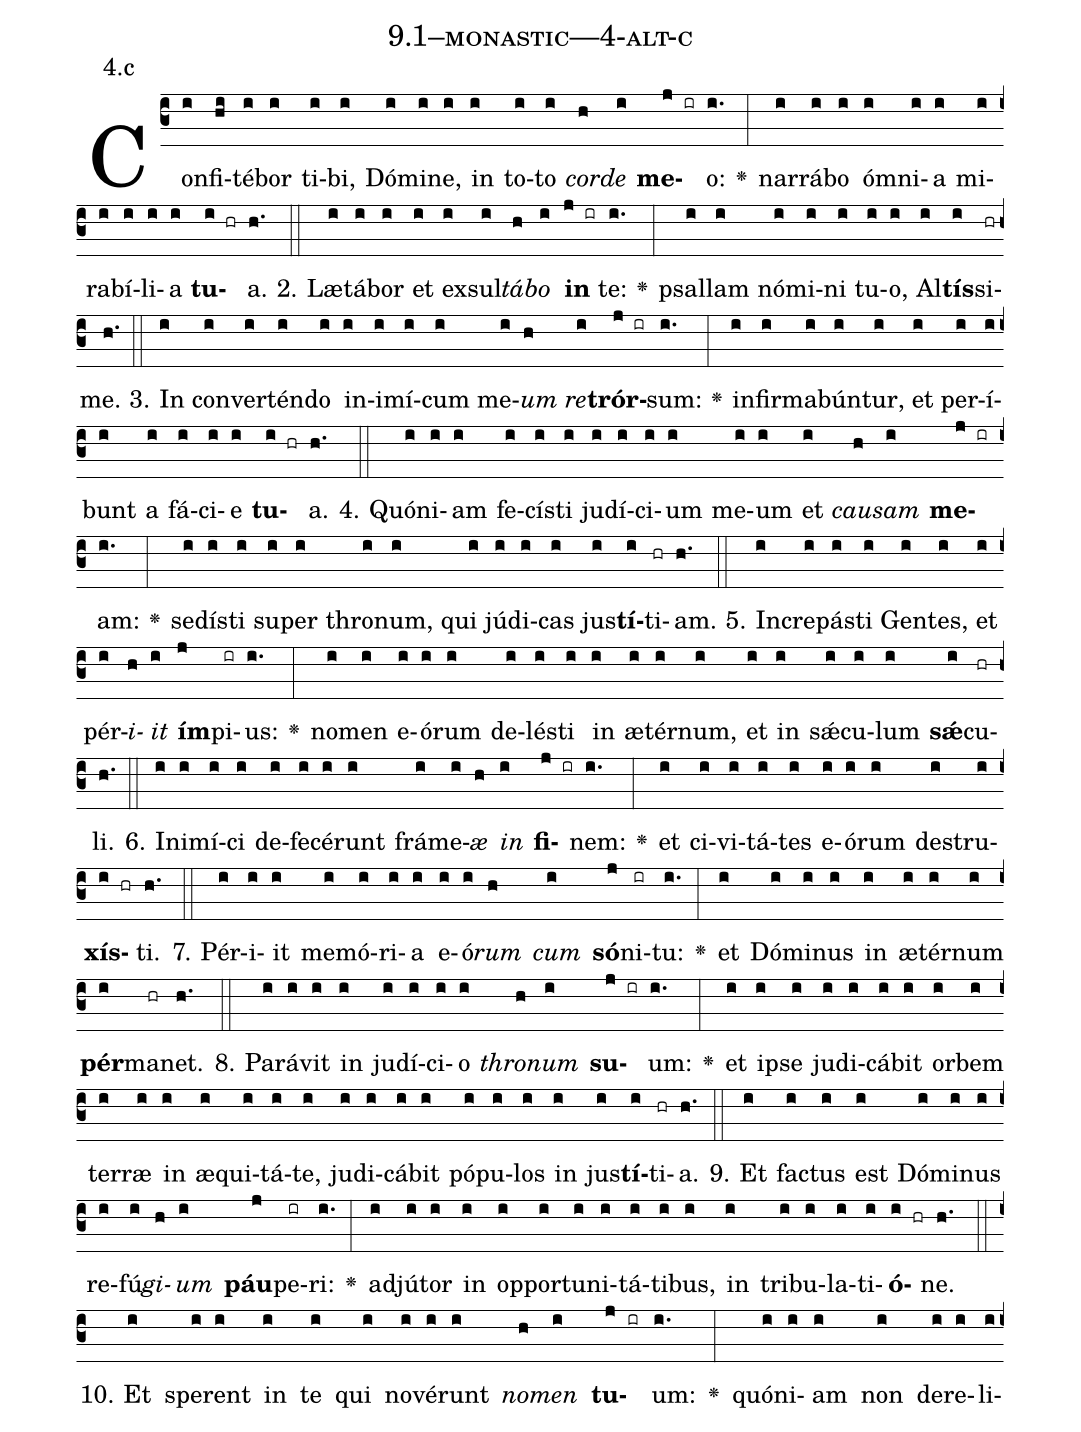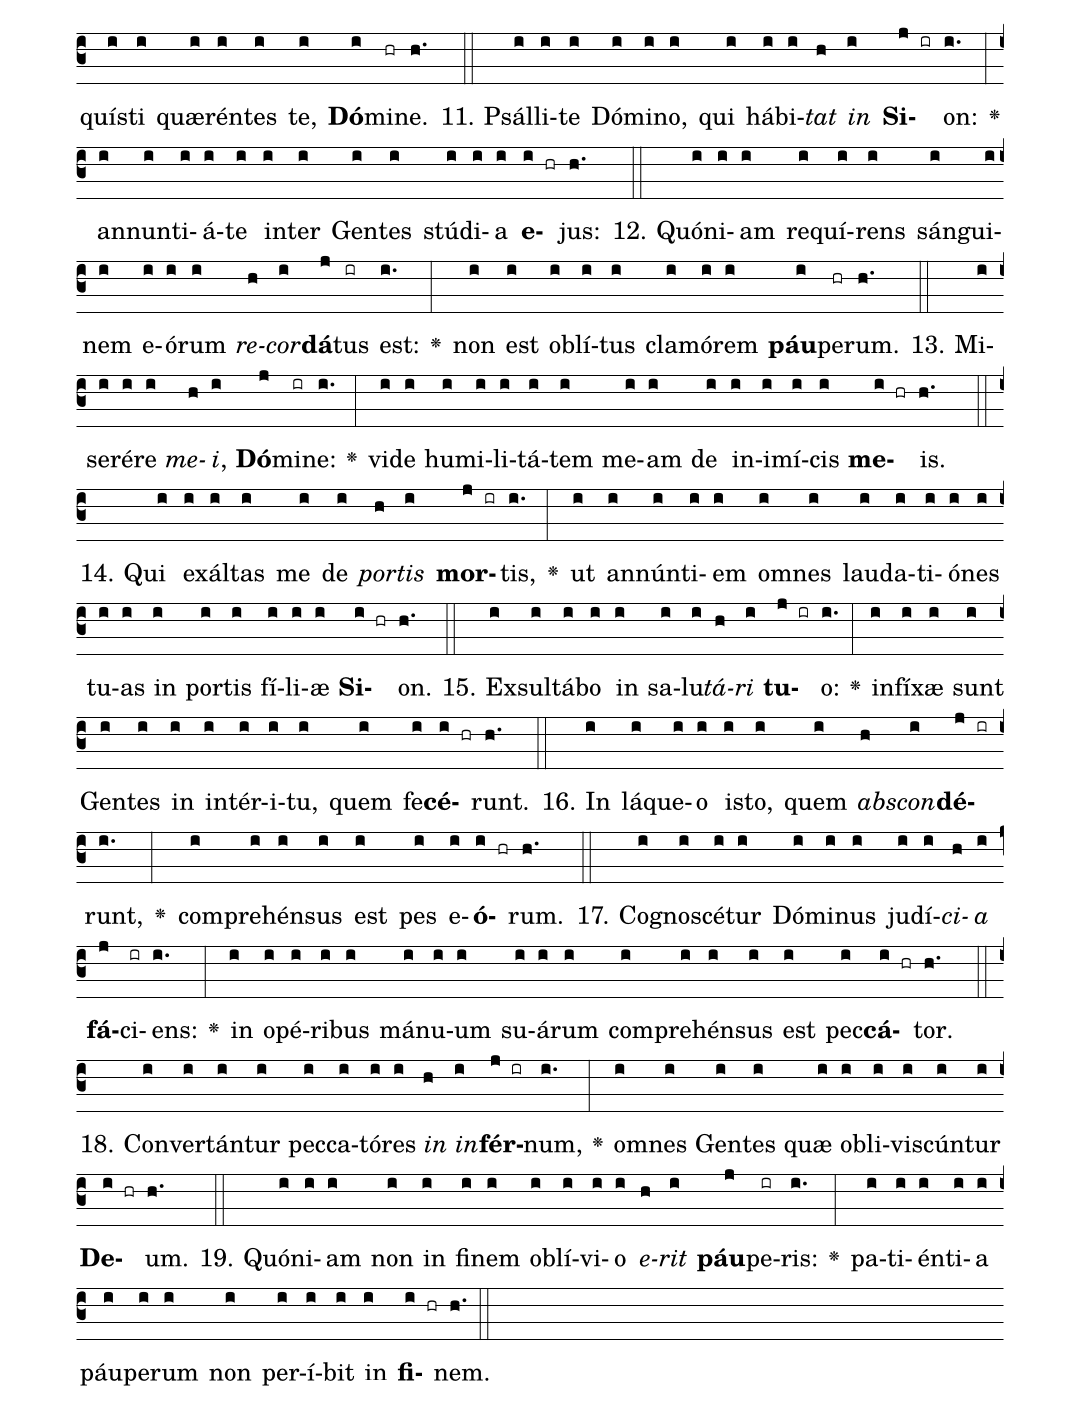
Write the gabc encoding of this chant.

name: 9.1--monastic---4-alt-c;
annotation: 4.c;
%%
(c3)Con(i)fi(hi)té(i)bor(i) ti(i)bi,(i) Dó(i)mi(i)ne,(i) in(i) to(i)to(i) <i>cor</i>(h)<i>de</i>(i) <b>me</b>(j ir)o:(i.) <v>\greheightstar</v>(:) nar(i)rá(i)bo(i) óm(i)ni(i)a(i) mi(i)ra(i)bí(i)li(i)a(i) <b>tu</b>(i hr)a.(h.) (::)
2. Læ(i)tá(i)bor(i) et(i) ex(i)sul(i)<i>tá</i>(h)<i>bo</i>(i) <b>in</b>(j ir) te:(i.) <v>\greheightstar</v>(:) psal(i)lam(i) nó(i)mi(i)ni(i) tu(i)o,(i) Al(i)<b>tís</b>(i)si(hr)me.(h.) (::)
3. In(i) con(i)ver(i)tén(i)do(i) in(i)i(i)mí(i)cum(i) me(i)<i>um</i>(h) <i>re</i>(i)<b>trór</b>(j ir)sum:(i.) <v>\greheightstar</v>(:) in(i)fir(i)ma(i)bún(i)tur,(i) et(i) per(i)í(i)bunt(i) a(i) fá(i)ci(i)e(i) <b>tu</b>(i hr)a.(h.) (::)
4. Quón(i)i(i)am(i) fe(i)cís(i)ti(i) ju(i)dí(i)ci(i)um(i) me(i)um(i) et(i) <i>cau</i>(h)<i>sam</i>(i) <b>me</b>(j ir)am:(i.) <v>\greheightstar</v>(:) se(i)dís(i)ti(i) su(i)per(i) thro(i)num,(i) qui(i) jú(i)di(i)cas(i) jus(i)<b>tí</b>(i)ti(hr)am.(h.) (::)
5. In(i)cre(i)pás(i)ti(i) Gen(i)tes,(i) et(i) pér(i)<i>i</i>(h)<i>it</i>(i) <b>ím</b>(j)pi(ir)us:(i.) <v>\greheightstar</v>(:) no(i)men(i) e(i)ó(i)rum(i) de(i)lés(i)ti(i) in(i) æ(i)tér(i)num,(i) et(i) in(i) sǽ(i)cu(i)lum(i) <b>sǽ</b>(i)cu(hr)li.(h.) (::)
6. In(i)i(i)mí(i)ci(i) de(i)fe(i)cé(i)runt(i) frá(i)me(i)<i>æ</i>(h) <i>in</i>(i) <b>fi</b>(j ir)nem:(i.) <v>\greheightstar</v>(:) et(i) ci(i)vi(i)tá(i)tes(i) e(i)ó(i)rum(i) de(i)stru(i)<b>xís</b>(i hr)ti.(h.) (::)
7. Pér(i)i(i)it(i) me(i)mó(i)ri(i)a(i) e(i)ó(i)<i>rum</i>(h) <i>cum</i>(i) <b>só</b>(j)ni(ir)tu:(i.) <v>\greheightstar</v>(:) et(i) Dó(i)mi(i)nus(i) in(i) æ(i)tér(i)num(i) <b>pér</b>(i)ma(hr)net.(h.) (::)
8. Pa(i)rá(i)vit(i) in(i) ju(i)dí(i)ci(i)o(i) <i>thro</i>(h)<i>num</i>(i) <b>su</b>(j ir)um:(i.) <v>\greheightstar</v>(:) et(i) ip(i)se(i) ju(i)di(i)cá(i)bit(i) or(i)bem(i) ter(i)ræ(i) in(i) æ(i)qui(i)tá(i)te,(i) ju(i)di(i)cá(i)bit(i) pó(i)pu(i)los(i) in(i) jus(i)<b>tí</b>(i)ti(hr)a.(h.) (::)
9. Et(i) fac(i)tus(i) est(i) Dó(i)mi(i)nus(i) re(i)fú(i)<i>gi</i>(h)<i>um</i>(i) <b>páu</b>(j)pe(ir)ri:(i.) <v>\greheightstar</v>(:) ad(i)jú(i)tor(i) in(i) op(i)por(i)tu(i)ni(i)tá(i)ti(i)bus,(i) in(i) tri(i)bu(i)la(i)ti(i)<b>ó</b>(i hr)ne.(h.) (::)
10. Et(i) spe(i)rent(i) in(i) te(i) qui(i) no(i)vé(i)runt(i) <i>no</i>(h)<i>men</i>(i) <b>tu</b>(j ir)um:(i.) <v>\greheightstar</v>(:) quón(i)i(i)am(i) non(i) de(i)re(i)li(i)quís(i)ti(i) quæ(i)rén(i)tes(i) te,(i) <b>Dó</b>(i)mi(hr)ne.(h.) (::)
11. Psál(i)li(i)te(i) Dó(i)mi(i)no,(i) qui(i) há(i)bi(i)<i>tat</i>(h) <i>in</i>(i) <b>Si</b>(j ir)on:(i.) <v>\greheightstar</v>(:) an(i)nun(i)ti(i)á(i)te(i) in(i)ter(i) Gen(i)tes(i) stú(i)di(i)a(i) <b>e</b>(i hr)jus:(h.) (::)
12. Quón(i)i(i)am(i) re(i)quí(i)rens(i) sán(i)gui(i)nem(i) e(i)ó(i)rum(i) <i>re</i>(h)<i>cor</i>(i)<b>dá</b>(j)tus(ir) est:(i.) <v>\greheightstar</v>(:) non(i) est(i) ob(i)lí(i)tus(i) cla(i)mó(i)rem(i) <b>páu</b>(i)pe(hr)rum.(h.) (::)
13. Mi(i)se(i)ré(i)re(i) <i>me</i>(h)<i>i</i>,(i) <b>Dó</b>(j)mi(ir)ne:(i.) <v>\greheightstar</v>(:) vi(i)de(i) hu(i)mi(i)li(i)tá(i)tem(i) me(i)am(i) de(i) in(i)i(i)mí(i)cis(i) <b>me</b>(i hr)is.(h.) (::)
14. Qui(i) ex(i)ál(i)tas(i) me(i) de(i) <i>por</i>(h)<i>tis</i>(i) <b>mor</b>(j ir)tis,(i.) <v>\greheightstar</v>(:) ut(i) an(i)nún(i)ti(i)em(i) om(i)nes(i) lau(i)da(i)ti(i)ó(i)nes(i) tu(i)as(i) in(i) por(i)tis(i) fí(i)li(i)æ(i) <b>Si</b>(i hr)on.(h.) (::)
15. Ex(i)sul(i)tá(i)bo(i) in(i) sa(i)lu(i)<i>tá</i>(h)<i>ri</i>(i) <b>tu</b>(j ir)o:(i.) <v>\greheightstar</v>(:) in(i)fí(i)xæ(i) sunt(i) Gen(i)tes(i) in(i) in(i)tér(i)i(i)tu,(i) quem(i) fe(i)<b>cé</b>(i hr)runt.(h.) (::)
16. In(i) lá(i)que(i)o(i) is(i)to,(i) quem(i) <i>abs</i>(h)<i>con</i>(i)<b>dé</b>(j ir)runt,(i.) <v>\greheightstar</v>(:) com(i)pre(i)hén(i)sus(i) est(i) pes(i) e(i)<b>ó</b>(i hr)rum.(h.) (::)
17. Co(i)gno(i)scé(i)tur(i) Dó(i)mi(i)nus(i) ju(i)dí(i)<i>ci</i>(h)<i>a</i>(i) <b>fá</b>(j)ci(ir)ens:(i.) <v>\greheightstar</v>(:) in(i) o(i)pé(i)ri(i)bus(i) má(i)nu(i)um(i) su(i)á(i)rum(i) com(i)pre(i)hén(i)sus(i) est(i) pec(i)<b>cá</b>(i hr)tor.(h.) (::)
18. Con(i)ver(i)tán(i)tur(i) pec(i)ca(i)tó(i)res(i) <i>in</i>(h) <i>in</i>(i)<b>fér</b>(j ir)num,(i.) <v>\greheightstar</v>(:) om(i)nes(i) Gen(i)tes(i) quæ(i) ob(i)li(i)vis(i)cún(i)tur(i) <b>De</b>(i hr)um.(h.) (::)
19. Quón(i)i(i)am(i) non(i) in(i) fi(i)nem(i) ob(i)lí(i)vi(i)o(i) <i>e</i>(h)<i>rit</i>(i) <b>páu</b>(j)pe(ir)ris:(i.) <v>\greheightstar</v>(:) pa(i)ti(i)én(i)ti(i)a(i) páu(i)pe(i)rum(i) non(i) per(i)í(i)bit(i) in(i) <b>fi</b>(i hr)nem.(h.) (::)
